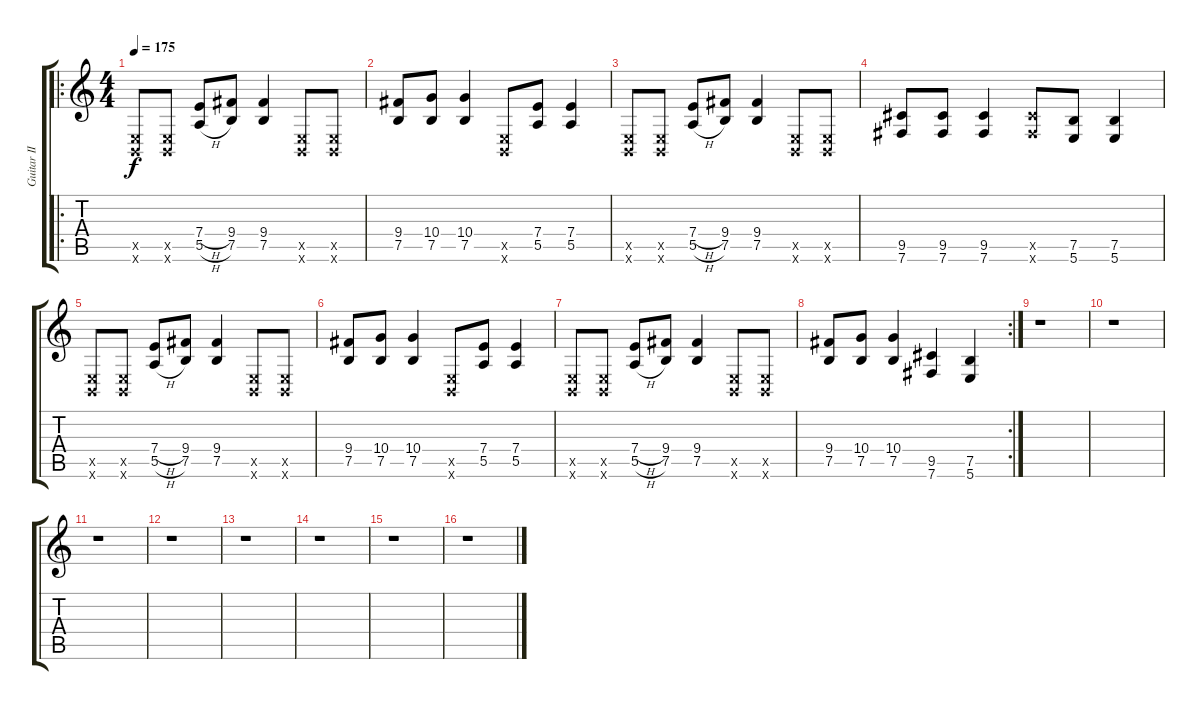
\track ("Guitar II" "Guitar II") {instrument distortionguitar}
\staff {score tabs}
\tuning (B3 G3 D3 A2 E2 B1) {hide}
\ro
\ts (4 4)
\tempo 175
\clef g2
\ks c
(0.5{x} 0.6{x}).8{dy f} (0.5{x} 0.6{x}).8 (7.4{h} 5.5{h}).8 (9.4 7.5).8 (9.4 7.5).4 (0.5{x} 0.6{x}).8 (0.5{x} 0.6{x}).8 |
(9.4 7.5).8 (10.4 7.5).8 (10.4 7.5).4 (0.5{x} 0.6{x}).8 (7.4 5.5).8 (7.4 5.5).4 |
(0.5{x} 0.6{x}).8 (0.5{x} 0.6{x}).8 (7.4{h} 5.5{h}).8 (9.4 7.5).8 (9.4 7.5).4 (0.5{x} 0.6{x}).8 (0.5{x} 0.6{x}).8 |
(9.5 7.6).8 (9.5 7.6).8 (9.5 7.6).4 (9.5{x} 7.6{x}).8 (7.5 5.6).8 (7.5 5.6).4 |
(0.5{x} 0.6{x}).8 (0.5{x} 0.6{x}).8 (7.4{h} 5.5{h}).8 (9.4 7.5).8 (9.4 7.5).4 (0.5{x} 0.6{x}).8 (0.5{x} 0.6{x}).8 |
(9.4 7.5).8 (10.4 7.5).8 (10.4 7.5).4 (0.5{x} 0.6{x}).8 (7.4 5.5).8 (7.4 5.5).4 |
(0.5{x} 0.6{x}).8 (0.5{x} 0.6{x}).8 (7.4{h} 5.5{h}).8 (9.4 7.5).8 (9.4 7.5).4 (0.5{x} 0.6{x}).8 (0.5{x} 0.6{x}).8 |
\rc 2
(9.4 7.5).8 (10.4 7.5).8 (10.4 7.5).4 (9.5 7.6).4 (7.5 5.6).4 |
r.1 |
r.1 |
r.1 |
r.1 |
r.1 |
r.1 |
r.1 |
r.1
